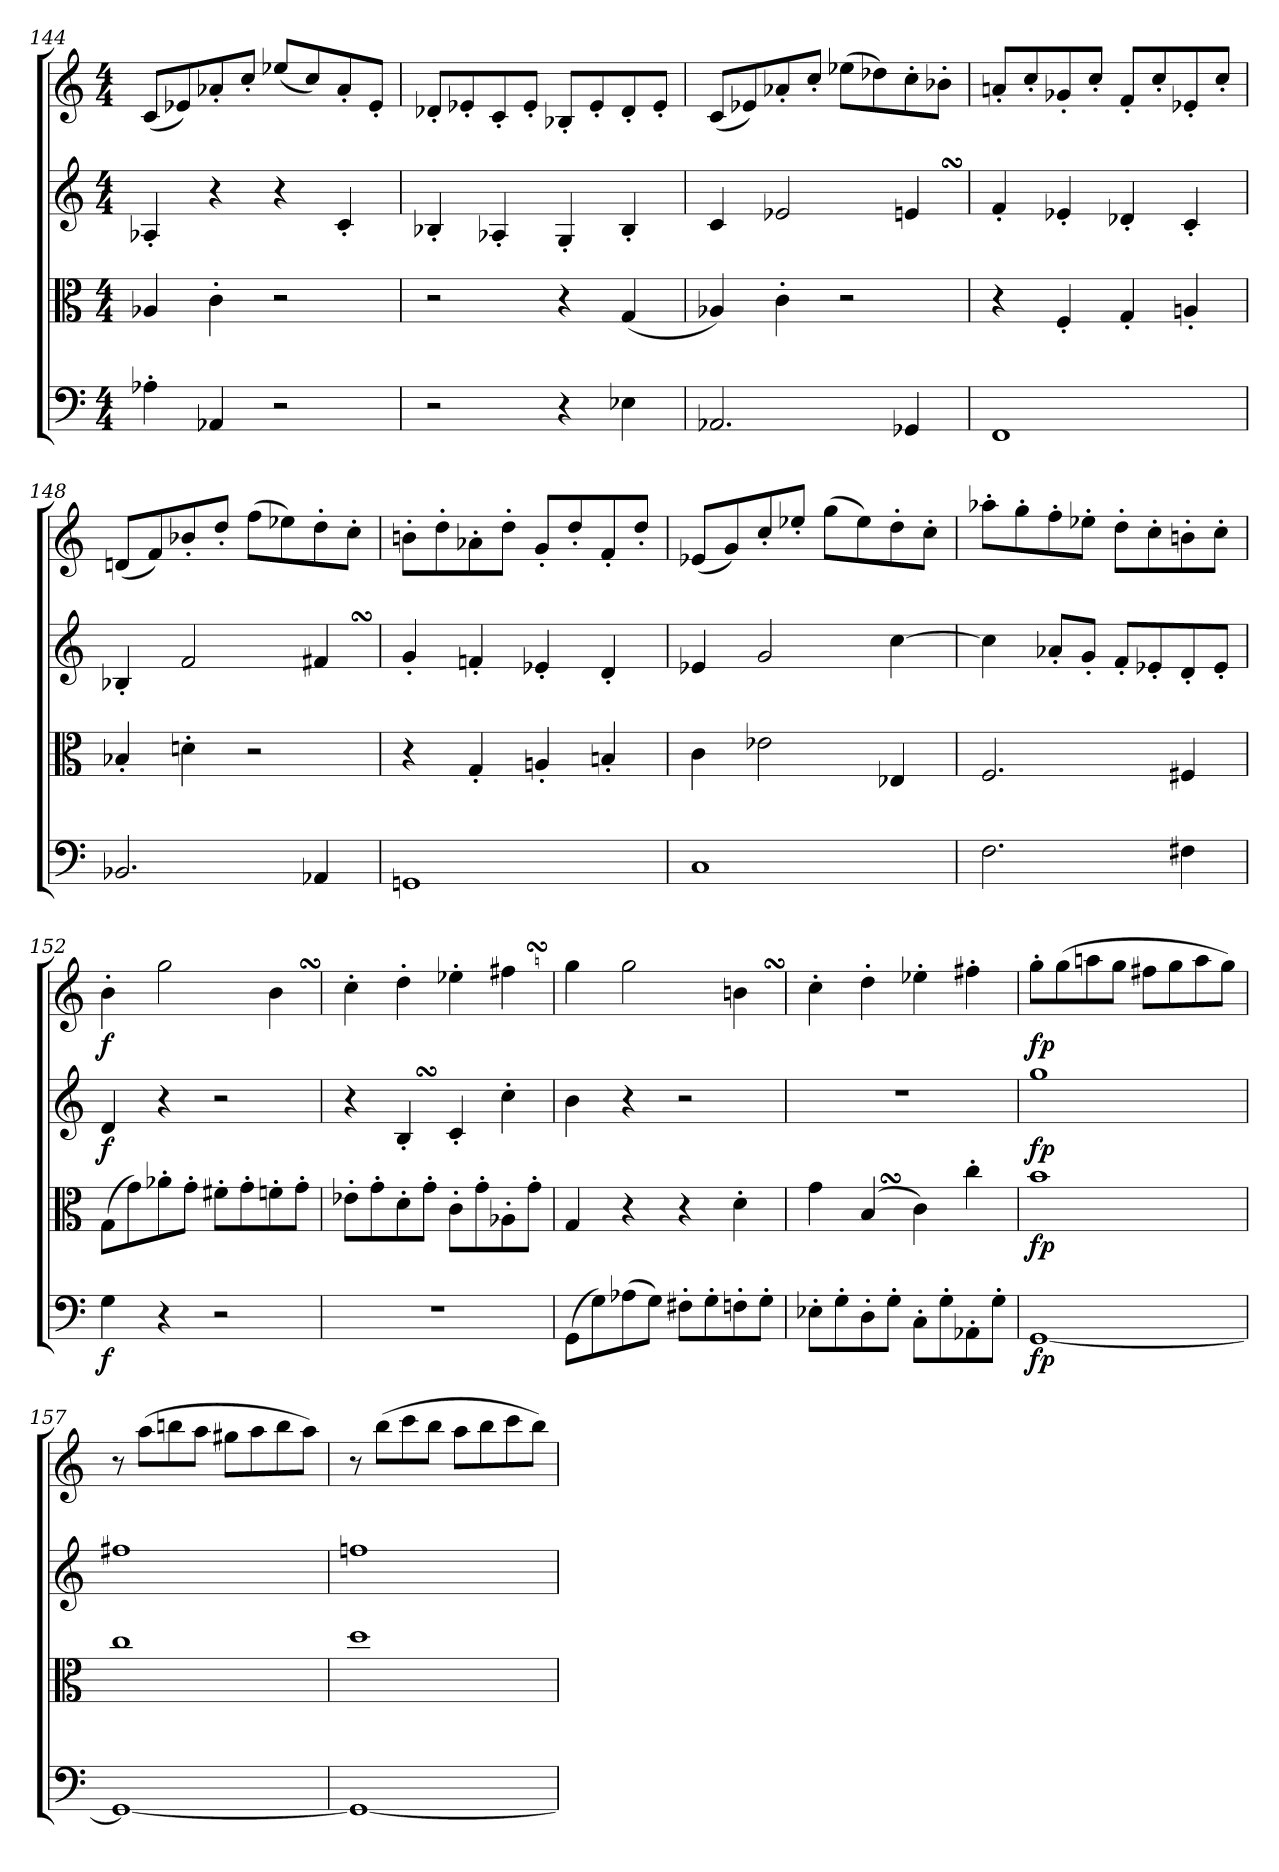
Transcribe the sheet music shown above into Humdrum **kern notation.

**kern	**dynam	**kern	**dynam	**kern	**dynam	**kern	**dynam
*part4	*part4	*part3	*part3	*part2	*part2	*part1	*part1
*staff4	*staff4	*staff3	*staff3	*staff2	*staff2	*staff1	*staff1
*clefF4	*	*clefC3	*	*clefG2	*	*clefG2	*
*k[]	*	*k[]	*	*k[]	*	*k[]	*
*C:	*	*C:	*	*C:	*	*C:	*
*M4/4	*	*M4/4	*	*M4/4	*	*M4/4	*
=144	=144	=144	=144	=144	=144	=144	=144
4A-X'\	.	4A-X/	.	4A-X'/	.	(8c/L	.
.	.	.	.	.	.	8e-X/)	.
4AA-X/	.	4c'\	.	4r	.	8a-X'/	.
.	.	.	.	.	.	8cc'/J	.
2r	.	2r	.	4r	.	(8ee-X/L	.
.	.	.	.	.	.	8cc/)	.
.	.	.	.	4c'/	.	8a-'/	.
.	.	.	.	.	.	8e-'/J	.
=145	=145	=145	=145	=145	=145	=145	=145
2r	.	2r	.	4B-X'/	.	8d-X'/L	.
.	.	.	.	.	.	8e-X'/	.
.	.	.	.	4A-X'/	.	8c'/	.
.	.	.	.	.	.	8e-'/J	.
4r	.	4r	.	4G'/	.	8B-X'/L	.
.	.	.	.	.	.	8e-'/	.
4E-X\	.	(4G/	.	4B-'/	.	8d-'/	.
.	.	.	.	.	.	8e-'/J	.
=146	=146	=146	=146	=146	=146	=146	=146
2.AA-X/	.	4A-X/)	.	4c/	.	(8c/L	.
.	.	.	.	.	.	8e-X/)	.
.	.	4c'\	.	2e-X/	.	8a-X'/	.
.	.	.	.	.	.	8cc'/J	.
.	.	2r	.	.	.	(8ee-X\L	.
.	.	.	.	.	.	8dd-X\)	.
4GG-X/	.	.	.	4enSsS/	.	8cc'\	.
.	.	.	.	.	.	8b-X'\J	.
=147	=147	=147	=147	=147	=147	=147	=147
1FF/	.	4r	.	4f'/	.	8an'/L	.
.	.	.	.	.	.	8cc'/	.
.	.	4F'/	.	4e-X'/	.	8g-X'/	.
.	.	.	.	.	.	8cc'/J	.
.	.	4G'/	.	4d-X'/	.	8f'/L	.
.	.	.	.	.	.	8cc'/	.
.	.	4An'/	.	4c'/	.	8e-X'/	.
.	.	.	.	.	.	8cc'/J	.
=148	=148	=148	=148	=148	=148	=148	=148
2.BB-X/	.	4B-X'/	.	4B-X'/	.	(8dn/L	.
.	.	.	.	.	.	8f/)	.
.	.	4dn'\	.	2f/	.	8b-X'/	.
.	.	.	.	.	.	8dd'/J	.
.	.	2r	.	.	.	(8ff\L	.
.	.	.	.	.	.	8ee-X\)	.
4AA-X/	.	.	.	4f#XSsS/	.	8dd'\	.
.	.	.	.	.	.	8cc'\J	.
=149	=149	=149	=149	=149	=149	=149	=149
1GGn/	.	4r	.	4g'/	.	8bn'\L	.
.	.	.	.	.	.	8dd'\	.
.	.	4G'/	.	4fn'/	.	8a-X'\	.
.	.	.	.	.	.	8dd'\J	.
.	.	4An'/	.	4e-X'/	.	8g'/L	.
.	.	.	.	.	.	8dd'/	.
.	.	4Bn'/	.	4d'/	.	8f'/	.
.	.	.	.	.	.	8dd'/J	.
=150	=150	=150	=150	=150	=150	=150	=150
1C/	.	4c\	.	4e-X/	.	(8e-X/L	.
.	.	.	.	.	.	8g/)	.
.	.	2e-X\	.	2g/	.	8cc'/	.
.	.	.	.	.	.	8ee-X'/J	.
.	.	.	.	.	.	(8gg\L	.
.	.	.	.	.	.	8ee-\)	.
.	.	4E-X/	.	[4cc\	.	8dd'\	.
.	.	.	.	.	.	8cc'\J	.
=151	=151	=151	=151	=151	=151	=151	=151
2.F\	.	2.F/	.	4cc\]	.	8aa-X'\L	.
.	.	.	.	.	.	8gg'\	.
.	.	.	.	8a-X'/L	.	8ff'\	.
.	.	.	.	8g'/J	.	8ee-X'\J	.
.	.	.	.	8f'/L	.	8dd'\L	.
.	.	.	.	8e-X'/	.	8cc'\	.
4F#X\	.	4F#X/	.	8d'/	.	8bn'\	.
.	.	.	.	8e-'/J	.	8cc'\J	.
=152	=152	=152	=152	=152	=152	=152	=152
4G\	f	(8G\L	.	4d/	f	4b'\	f
.	.	8g\)	.	.	.	.	.
4r	.	8a-X'\	.	4r	.	2gg\	.
.	.	8g'\J	.	.	.	.	.
2r	.	8f#X'\L	.	2r	.	.	.
.	.	8g'\	.	.	.	.	.
.	.	8fn'\	.	.	.	4bSsS\	.
.	.	8g'\J	.	.	.	.	.
=153	=153	=153	=153	=153	=153	=153	=153
1r	.	8e-X'\L	.	4r	.	4cc'\	.
.	.	8g'\	.	.	.	.	.
.	.	8d'\	.	4BSsS'/	.	4dd'\	.
.	.	8g'\J	.	.	.	.	.
.	.	8c'\L	.	4c'/	.	4ee-X'\	.
.	.	8g'\	.	.	.	.	.
.	.	8A-X'\	.	4cc'\	.	4ff#XSsS\	.
.	.	8g'\J	.	.	.	.	.
=154	=154	=154	=154	=154	=154	=154	=154
(8GG\L	.	4G/	.	4b\	.	4gg\	.
8G\)	.	.	.	.	.	.	.
(8A-X\	.	4r	.	4r	.	2gg\	.
8G\J)	.	.	.	.	.	.	.
8F#X'\L	.	4r	.	2r	.	.	.
8G'\	.	.	.	.	.	.	.
8Fn'\	.	4d'\	.	.	.	4bnSsS\	.
8G'\J	.	.	.	.	.	.	.
=155	=155	=155	=155	=155	=155	=155	=155
8E-X'\L	.	4g\	.	1r	.	4cc'\	.
8G'\	.	.	.	.	.	.	.
8D'\	.	(4BSsS/	.	.	.	4dd'\	.
8G'\J	.	.	.	.	.	.	.
8C'\L	.	4c\)	.	.	.	4ee-X'\	.
8G'\	.	.	.	.	.	.	.
8AA-X'\	.	4cc'\	.	.	.	4ff#X'\	.
8G'\J	.	.	.	.	.	.	.
=156	=156	=156	=156	=156	=156	=156	=156
[1GG/	fp	1b\	fp	1gg\	fp	8gg'\L	fp
.	.	.	.	.	.	(8gg\	.
.	.	.	.	.	.	8aan\	.
.	.	.	.	.	.	8gg\J	.
.	.	.	.	.	.	8ff#X\L	.
.	.	.	.	.	.	8gg\	.
.	.	.	.	.	.	8aa\	.
.	.	.	.	.	.	8gg\J)	.
=157	=157	=157	=157	=157	=157	=157	=157
1GG/_	.	1cc\	.	1ff#X\	.	8r	.
.	.	.	.	.	.	(8aa\L	.
.	.	.	.	.	.	8bbn\	.
.	.	.	.	.	.	8aa\J	.
.	.	.	.	.	.	8gg#X\L	.
.	.	.	.	.	.	8aa\	.
.	.	.	.	.	.	8bb\	.
.	.	.	.	.	.	8aa\J)	.
=158	=158	=158	=158	=158	=158	=158	=158
1GG/_	.	1dd\	.	1ffn\	.	8r	.
.	.	.	.	.	.	(8bb\L	.
.	.	.	.	.	.	8ccc\	.
.	.	.	.	.	.	8bb\J	.
.	.	.	.	.	.	8aa\L	.
.	.	.	.	.	.	8bb\	.
.	.	.	.	.	.	8ccc\	.
.	.	.	.	.	.	8bb\J)	.
=	=	=	=	=	=	=	=
*-	*-	*-	*-	*-	*-	*-	*-
